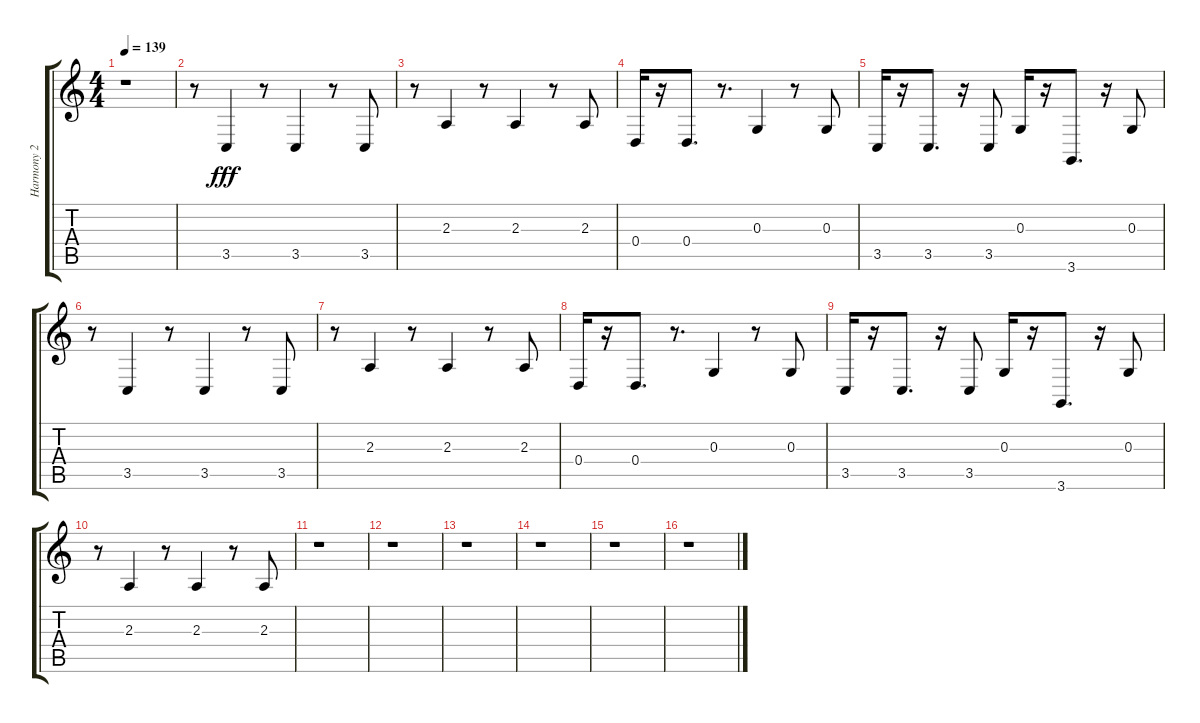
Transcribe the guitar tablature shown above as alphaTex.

\track ("Harmony 2" "Harmony 2") {instrument pad3polysynth}
\staff {score tabs}
\tuning (E4 B3 G3 D3 A2 E2) {hide}
\ts (4 4)
\tempo 139
\clef g2
\ks c
r.1{dy fff} |
r.8 3.5.4 r.8 3.5.4 r.8 3.5.8 |
r.8 2.3.4 r.8 2.3.4 r.8 2.3.8 |
0.4.16 r.16 0.4.8{d} r.8{d} 0.3.4 r.8 0.3.8 |
3.5.16 r.16 3.5.8{d} r.16 3.5.8 0.3.16 r.16 3.6.8{d} r.16 0.3.8 |
r.8 3.5.4 r.8 3.5.4 r.8 3.5.8 |
r.8 2.3.4 r.8 2.3.4 r.8 2.3.8 |
0.4.16 r.16 0.4.8{d} r.8{d} 0.3.4 r.8 0.3.8 |
3.5.16 r.16 3.5.8{d} r.16 3.5.8 0.3.16 r.16 3.6.8{d} r.16 0.3.8 |
r.8 2.3.4 r.8 2.3.4 r.8 2.3.8 |
r.1 |
r.1 |
r.1 |
r.1 |
r.1 |
r.1
